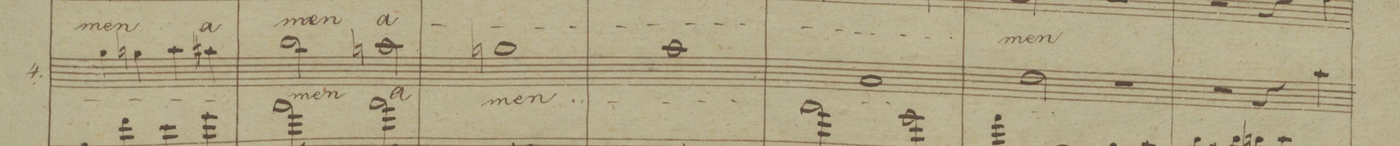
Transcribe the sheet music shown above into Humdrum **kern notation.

**kern	**text	**dynam
*I"Baſso	*	*
*clefF4	*	*
*k[b-]	*	*
*met(c|)	*	*
*M2/2	*	*
4B-\	.	.
4Bn\	.	.
4c\	.	.
4c#X\	.	.
=99	=99	=99
2d\	-men	.
2cn\	a-	.
=100	=100	=100
1Bn	-men	.
=101	=101	=101
1c	.	.
=102	=102	=102
1C	.	.
=103	=103	=103
2F\	.	.
2r	.	.
=104	=104	=104
2r	.	.
4r	.	.
4c\	.	.
=105	=105	=105
*-	*-	*-
